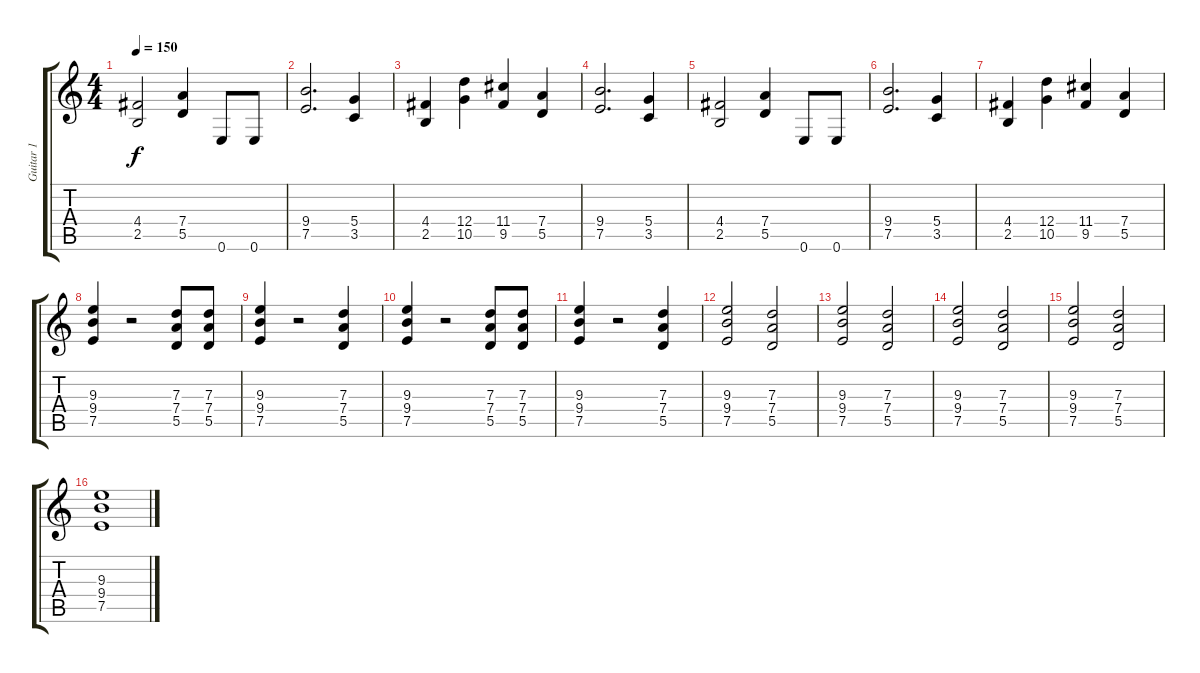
\track ("Guitar 1" "Guitar 1") {instrument overdrivenguitar}
\staff {score tabs}
\tuning (E4 B3 G3 D3 A2 E2) {hide}
\ts (4 4)
\tempo 150
\clef g2
\ks c
(4.4 2.5).2{dy f} (7.4 5.5).4 0.6.8 0.6.8 |
(9.4 7.5).2{d} (5.4 3.5).4 |
(4.4 2.5).4 (12.4 10.5).4 (11.4 9.5).4 (7.4 5.5).4 |
(9.4 7.5).2{d} (5.4 3.5).4 |
(4.4 2.5).2 (7.4 5.5).4 0.6.8 0.6.8 |
(9.4 7.5).2{d} (5.4 3.5).4 |
(4.4 2.5).4 (12.4 10.5).4 (11.4 9.5).4 (7.4 5.5).4 |
(9.3 9.4 7.5).4 r.2 (7.3 7.4 5.5).8 (7.3 7.4 5.5).8 |
(9.3 9.4 7.5).4 r.2 (7.3 7.4 5.5).4 |
(9.3 9.4 7.5).4 r.2 (7.3 7.4 5.5).8 (7.3 7.4 5.5).8 |
(9.3 9.4 7.5).4 r.2 (7.3 7.4 5.5).4 |
(9.3 9.4 7.5).2 (7.3 7.4 5.5).2 |
(9.3 9.4 7.5).2 (7.3 7.4 5.5).2 |
(9.3 9.4 7.5).2 (7.3 7.4 5.5).2 |
(9.3 9.4 7.5).2 (7.3 7.4 5.5).2 |
(9.3 9.4 7.5).1
